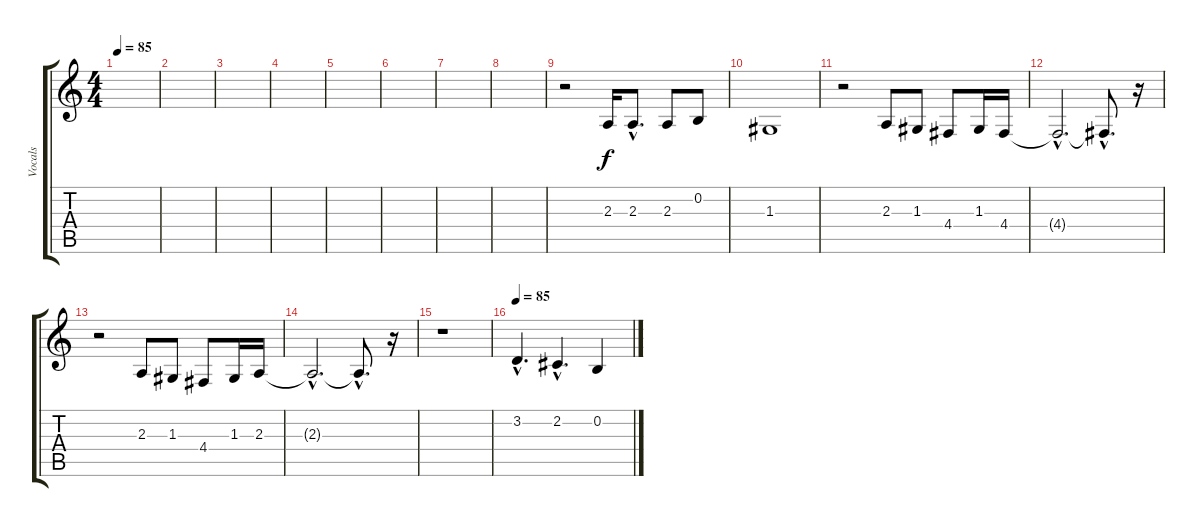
\track ("Vocals" "Vocals") {instrument lead6voice}
\staff {score tabs}
\tuning (E4 B3 G3 D3 A2 E2) {hide}
\ts (4 4)
\tempo 85
\clef g2
\ks c
|
|
|
|
|
|
|
|
r.2 2.3.16 2.3{hac}.8{d} 2.3.8 0.2.8 |
1.3.1 |
r.2 2.3.8 1.3.8 4.4.8 1.3.16 4.4.16 |
4.4{hac t}.2{d} 4.4{hac t}.8{d} r.16 |
r.2 2.3.8 1.3.8 4.4.8 1.3.16 2.3.16 |
2.3{hac t}.2{d} 2.3{hac t}.8{d} r.16 |
r.1 |
\tempo 85
3.2{hac}.4{d} 2.2{hac}.4{d} 0.2.4
